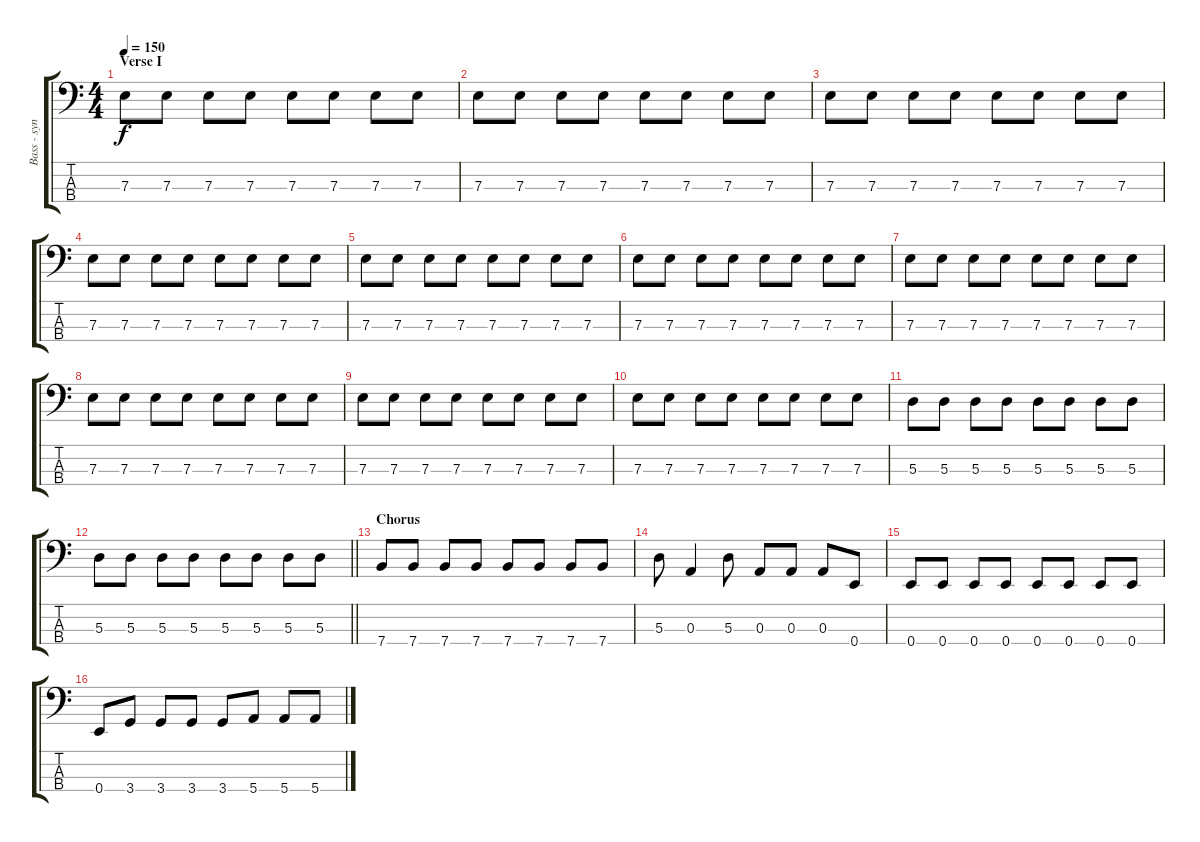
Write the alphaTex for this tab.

\track ("Bass - synth" "Bass - syn") {instrument synthbass2}
\staff {score tabs}
\tuning (G2 D2 A1 E1) {hide}
\ts (4 4)
\section ("" "Verse I")
\tempo 150
\clef f4
\ks c
7.3.8{dy f} 7.3.8 7.3.8 7.3.8 7.3.8 7.3.8 7.3.8 7.3.8 |
7.3.8 7.3.8 7.3.8 7.3.8 7.3.8 7.3.8 7.3.8 7.3.8 |
7.3.8 7.3.8 7.3.8 7.3.8 7.3.8 7.3.8 7.3.8 7.3.8 |
7.3.8 7.3.8 7.3.8 7.3.8 7.3.8 7.3.8 7.3.8 7.3.8 |
7.3.8 7.3.8 7.3.8 7.3.8 7.3.8 7.3.8 7.3.8 7.3.8 |
7.3.8 7.3.8 7.3.8 7.3.8 7.3.8 7.3.8 7.3.8 7.3.8 |
7.3.8 7.3.8 7.3.8 7.3.8 7.3.8 7.3.8 7.3.8 7.3.8 |
7.3.8 7.3.8 7.3.8 7.3.8 7.3.8 7.3.8 7.3.8 7.3.8 |
7.3.8 7.3.8 7.3.8 7.3.8 7.3.8 7.3.8 7.3.8 7.3.8 |
7.3.8 7.3.8 7.3.8 7.3.8 7.3.8 7.3.8 7.3.8 7.3.8 |
5.3.8 5.3.8 5.3.8 5.3.8 5.3.8 5.3.8 5.3.8 5.3.8 |
\barLineRight lightlight
5.3.8 5.3.8 5.3.8 5.3.8 5.3.8 5.3.8 5.3.8 5.3.8 |
\section ("" "Chorus")
7.4.8 7.4.8 7.4.8 7.4.8 7.4.8 7.4.8 7.4.8 7.4.8 |
5.3.8 0.3.4 5.3.8 0.3.8 0.3.8 0.3.8 0.4.8 |
0.4.8 0.4.8 0.4.8 0.4.8 0.4.8 0.4.8 0.4.8 0.4.8 |
0.4.8 3.4.8 3.4.8 3.4.8 3.4.8 5.4.8 5.4.8 5.4.8
